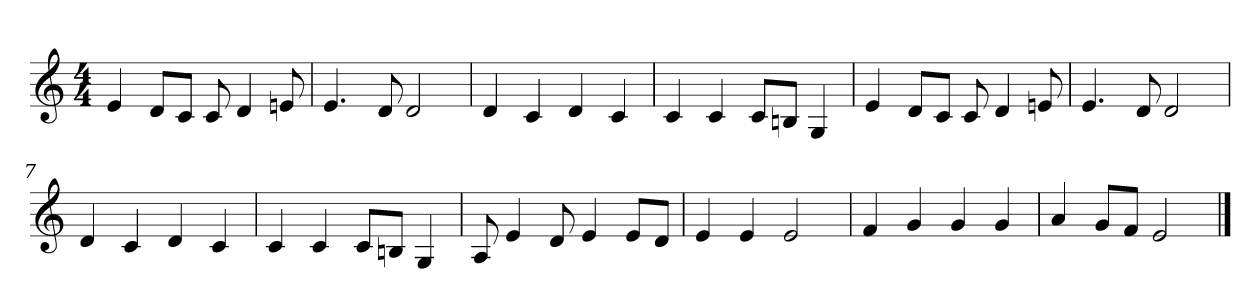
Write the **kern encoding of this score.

**kern
*part1
*staff1
*clefG2
*k[]
*C:
*M4/4
=1
4e
8d/L
8c/J
8c
4d
8en
=2
4.e
8d
2d
=3
4d
4c
4d
4c
=4
4c
4c
8c/L
8Bn/J
4G
=5
4e
8d/L
8c/J
8c
4d
8en
=6
4.e
8d
2d
=7
4d
4c
4d
4c
=8
4c
4c
8c/L
8Bn/J
4G
=9
8A
4e
8d
4e
8e/L
8d/J
=10
4e
4e
2e
=11
4f
4g
4g
4g
=12
4a
8g/L
8f/J
2e
==
*-
